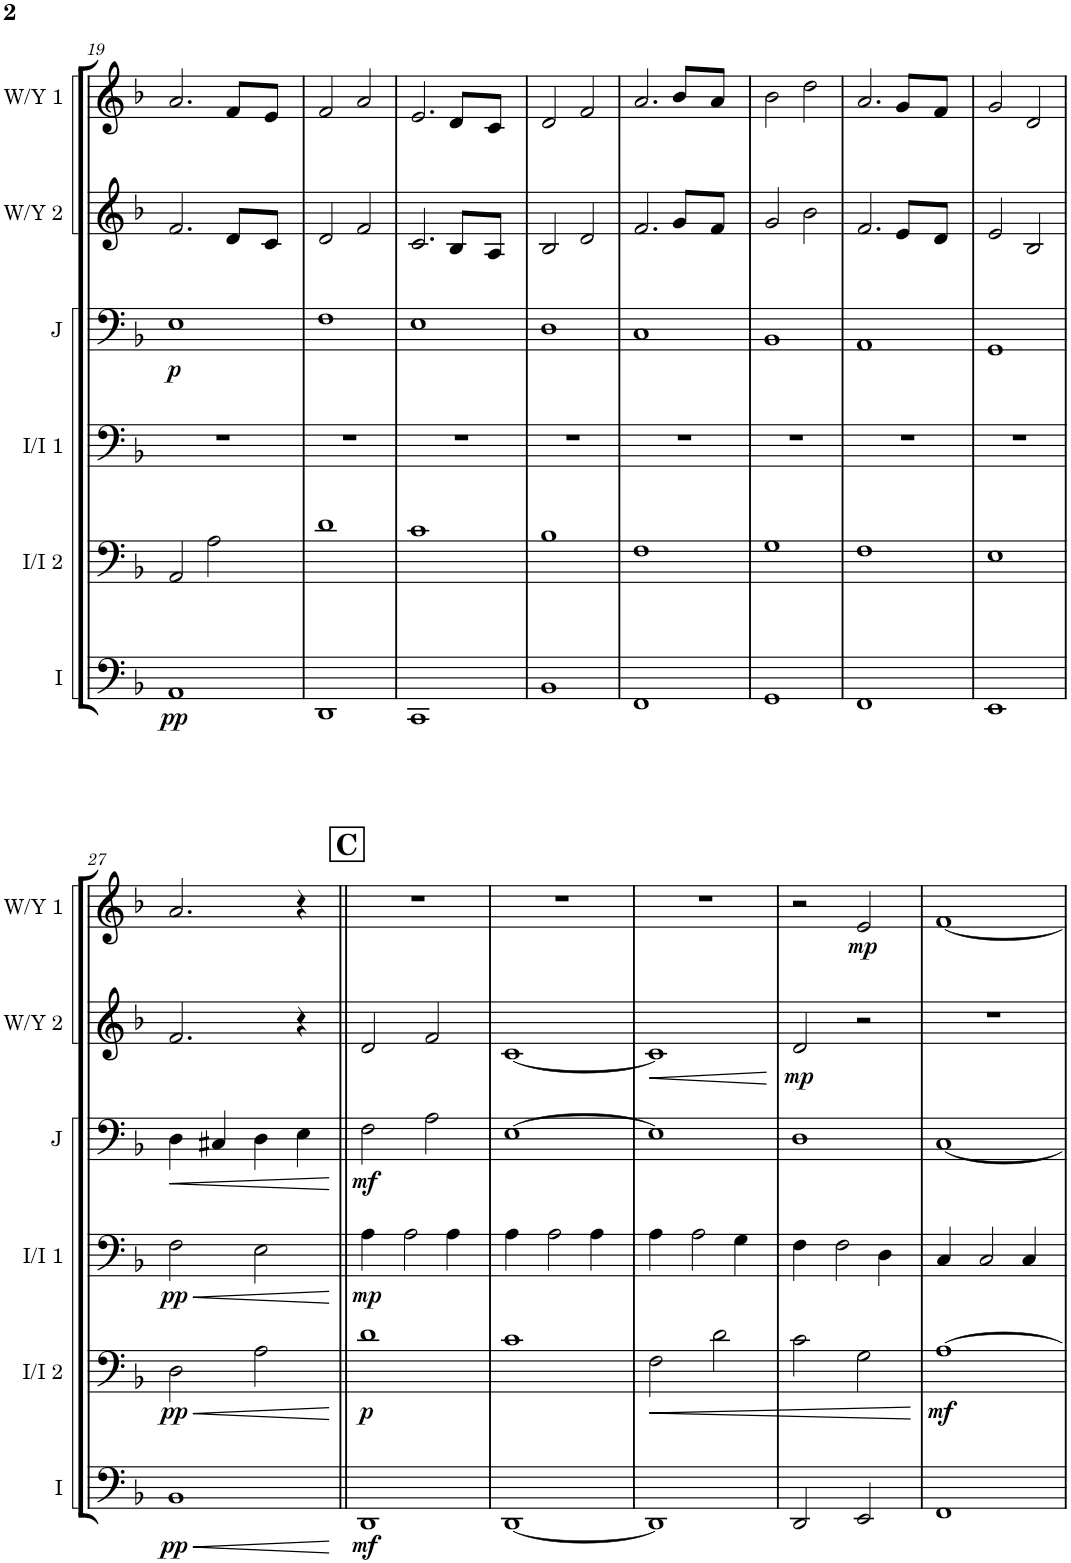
**kern	**dynam	**kern	**dynam	**kern	**dynam	**kern	**dynam	**kern	**dynam	**kern	**dynam
*part6	*part6	*part5	*part5	*part4	*part4	*part3	*part3	*part2	*part2	*part1	*part1
*staff6	*staff6	*staff5	*staff5	*staff4	*staff4	*staff3	*staff3	*staff2	*staff2	*staff1	*staff1
*I"Ismael	*	*I"Iris/Isar 2	*	*I"Iris/Isar 1	*	*I"Jonar	*	*I"Willemijn/Yudella 2	*	*I"Willemijn/Yudella 1	*
*I'I	*	*I'I/I 2	*	*I'I/I 1	*	*I'J	*	*I'W/Y 2	*	*I'W/Y 1	*
!!LO:PB:g=z
*clefF4	*	*clefF4	*	*clefF4	*	*clefF4	*	*clefG2	*	*clefG2	*
*k[b-]	*	*k[b-]	*	*k[b-]	*	*k[b-]	*	*k[b-]	*	*k[b-]	*
*M4/4	*	*M4/4	*	*M4/4	*	*M4/4	*	*M4/4	*	*M4/4	*
=19	=19	=19	=19	=19	=19	=19	=19	=19	=19	=19	=19
!	!LO:DY:b	!	!	!	!	!	!LO:DY:b	!	!	!	!
1AA	pp	2AA/	.	1r	.	1E	p	2.f/	.	2.a/	.
.	.	2A\	.	.	.	.	.	.	.	.	.
.	.	.	.	.	.	.	.	8d/L	.	8f/L	.
.	.	.	.	.	.	.	.	8c/J	.	8e/J	.
=20	=20	=20	=20	=20	=20	=20	=20	=20	=20	=20	=20
1DD	.	1d	.	1r	.	1F	.	2d/	.	2f/	.
.	.	.	.	.	.	.	.	2f/	.	2a/	.
=21	=21	=21	=21	=21	=21	=21	=21	=21	=21	=21	=21
1CC	.	1c	.	1r	.	1E	.	2.c/	.	2.e/	.
.	.	.	.	.	.	.	.	8B-/L	.	8d/L	.
.	.	.	.	.	.	.	.	8A/J	.	8c/J	.
=22	=22	=22	=22	=22	=22	=22	=22	=22	=22	=22	=22
1BB-	.	1B-	.	1r	.	1D	.	2B-/	.	2d/	.
.	.	.	.	.	.	.	.	2d/	.	2f/	.
=23	=23	=23	=23	=23	=23	=23	=23	=23	=23	=23	=23
1FF	.	1F	.	1r	.	1C	.	2.f/	.	2.a/	.
.	.	.	.	.	.	.	.	8g/L	.	8b-/L	.
.	.	.	.	.	.	.	.	8f/J	.	8a/J	.
=24	=24	=24	=24	=24	=24	=24	=24	=24	=24	=24	=24
1GG	.	1G	.	1r	.	1BB-	.	2g/	.	2b-\	.
.	.	.	.	.	.	.	.	2b-\	.	2dd\	.
=25	=25	=25	=25	=25	=25	=25	=25	=25	=25	=25	=25
1FF	.	1F	.	1r	.	1AA	.	2.f/	.	2.a/	.
.	.	.	.	.	.	.	.	8e/L	.	8g/L	.
.	.	.	.	.	.	.	.	8d/J	.	8f/J	.
=26	=26	=26	=26	=26	=26	=26	=26	=26	=26	=26	=26
1EE	.	1E	.	1r	.	1GG	.	2e/	.	2g/	.
.	.	.	.	.	.	.	.	2B-/	.	2d/	.
!!LO:LB:g=z
=27	=27	=27	=27	=27	=27	=27	=27	=27	=27	=27	=27
!	!LO:HP:b	!	!LO:HP:b	!	!LO:HP:b	!	!LO:HP:b	!	!	!	!
!	!LO:DY:n=1:b	!	!LO:DY:n=1:b	!	!LO:DY:n=1:b	!	!	!	!	!	!
1BB-	< pp	2D\	< pp	2F\	< pp	4D\	<	2.f/	.	2.a/	.
.	.	.	.	.	.	4C#X/	.	.	.	.	.
.	.	2A\	.	2E\	.	4D\	.	.	.	.	.
.	.	.	.	.	.	4E\	.	4r	.	4r	.
.	[	.	[	.	[	.	[	.	.	.	.
!!LO:REH:place=s1:a:B:cj:fs=14:t=C
=28||	=28||	=28||	=28||	=28||	=28||	=28||	=28||	=28||	=28||	=28||	=28||
!	!LO:DY:b	!	!LO:DY:b	!	!LO:DY:b	!	!LO:DY:b	!	!	!	!
1DD	mf	1d	p	4A\	mp	2F\	mf	2d/	.	1r	.
.	.	.	.	2A\	.	.	.	.	.	.	.
.	.	.	.	.	.	2A\	.	2f/	.	.	.
.	.	.	.	4A\	.	.	.	.	.	.	.
=29	=29	=29	=29	=29	=29	=29	=29	=29	=29	=29	=29
[1DD	.	1c	.	4A\	.	[1E	.	[1c	.	1r	.
.	.	.	.	2A\	.	.	.	.	.	.	.
.	.	.	.	4A\	.	.	.	.	.	.	.
=30	=30	=30	=30	=30	=30	=30	=30	=30	=30	=30	=30
!	!	!	!LO:HP:b	!	!	!	!	!	!LO:HP:b	!	!
1DD]	.	2F\	<	4A\	.	1E]	.	1c]	<	1r	.
.	.	.	.	2A\	.	.	.	.	.	.	.
.	.	2d\	.	.	.	.	.	.	.	.	.
.	.	.	.	4G\	.	.	.	.	.	.	.
.	.	.	.	.	.	.	.	.	[	.	.
=31	=31	=31	=31	=31	=31	=31	=31	=31	=31	=31	=31
!	!	!	!	!	!	!	!	!	!LO:DY:b	!	!
2DD/	.	2c\	.	4F\	.	1D	.	2d/	mp	2r	.
.	.	.	.	2F\	.	.	.	.	.	.	.
!	!	!	!	!	!	!	!	!	!	!	!LO:DY:b
2EE/	.	2G\	.	.	.	.	.	2r	.	2e/	mp
.	.	.	.	4D\	.	.	.	.	.	.	.
.	.	.	[	.	.	.	.	.	.	.	.
=32	=32	=32	=32	=32	=32	=32	=32	=32	=32	=32	=32
!	!	!	!LO:DY:b	!	!	!	!	!	!	!	!
1FF	.	[1A	mf	4C/	.	[1C	.	1r	.	[1f	.
.	.	.	.	2C/	.	.	.	.	.	.	.
.	.	.	.	4C/	.	.	.	.	.	.	.
=	=	=	=	=	=	=	=	=	=	=	=
*-	*-	*-	*-	*-	*-	*-	*-	*-	*-	*-	*-
